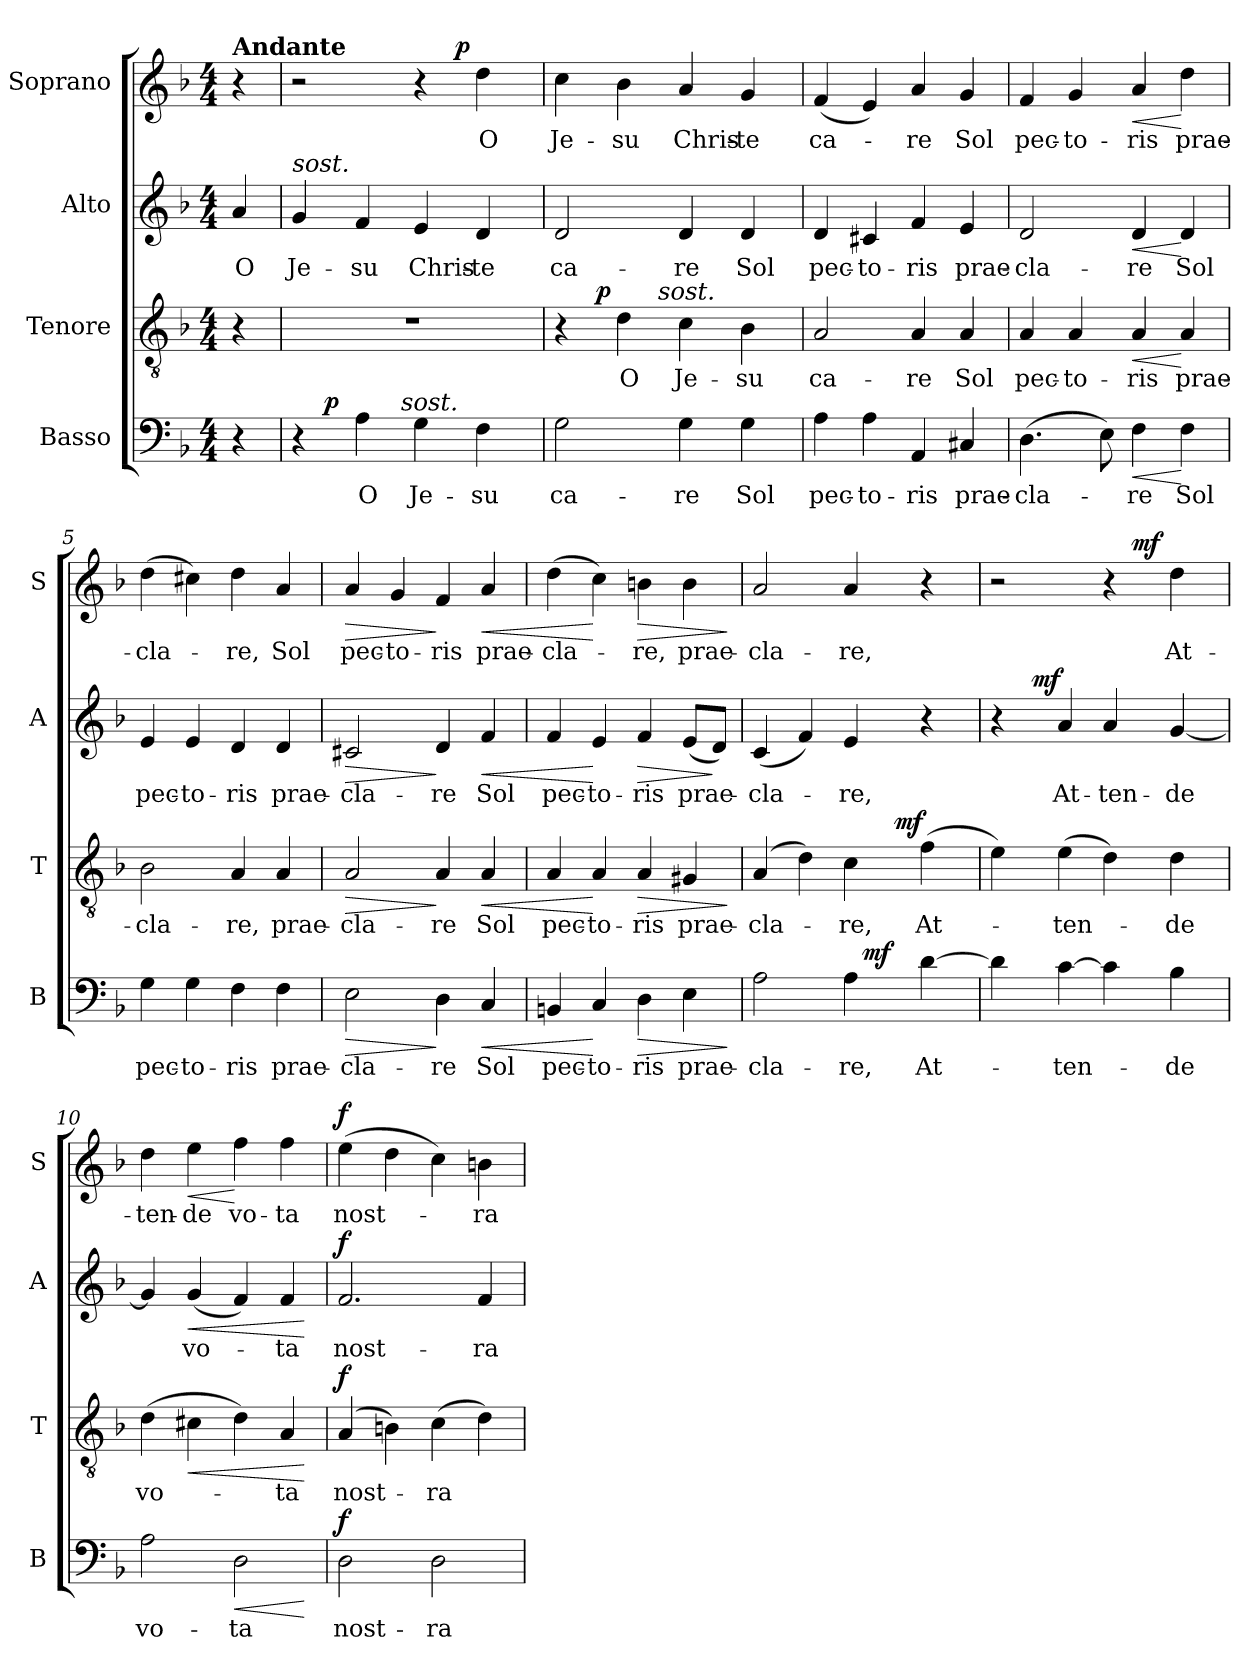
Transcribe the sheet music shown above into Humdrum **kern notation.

**kern	**text	**dynam	**kern	**text	**dynam	**kern	**text	**dynam	**kern	**text	**dynam
*part4	*part4	*part4	*part3	*part3	*part3	*part2	*part2	*part2	*part1	*part1	*part1
*staff4	*staff4	*staff4	*staff3	*staff3	*staff3	*staff2	*staff2	*staff2	*staff1	*staff1	*staff1
*I"Basso	*	*	*I"Tenore	*	*	*I"Alto	*	*	*I"Soprano	*	*
*I'B	*	*	*I'T	*	*	*I'A	*	*	*I'S	*	*
*clefF4	*	*	*clefGv2	*	*	*clefG2	*	*	*clefG2	*	*
*k[b-]	*	*	*k[b-]	*	*	*k[b-]	*	*	*k[b-]	*	*
*d:	*	*	*d:	*	*	*d:	*	*	*d:	*	*
*M4/4	*	*	*M4/4	*	*	*M4/4	*	*	*M4/4	*	*
*MM88	*	*	*MM88	*	*	*MM88	*	*	*MM88	*	*
=	=	=	=	=	=	=	=	=	=	=	=
!	!	!	!	!	!	!	!	!	!LO:TX:a:B:t=Andante	!	!
!	!	!	!	!	!	!	!LO:LY:b	!	!	!	!
4r	.	.	4r	.	.	4a/	O	.	4r	.	.
=1	=1	=1	=1	=1	=1	=1	=1	=1	=1	=1	=1
!	!	!	!	!	!	!LO:TX:a:i:t=sost.	!	!	!	!	!
!	!	!	!	!	!	!	!LO:LY:b	!	!	!	!
*^	*	*	*	*	*	*	*	*	*^	*	*
*	*^	*	*	*	*	*	*	*	*	*	*	*	*
4r	8ryy	4...ryy	.	.	1r	.	.	4g/	Je-	.	2r	2ryy	.	.
!	!	!	!	!LO:DY:a	!	!	!	!	!	!	!	!	!	!
.	2..ryy	.	.	p	.	.	.	.	.	.	.	.	.	.
!	!	!	!LO:LY:b	!	!	!	!	!	!LO:LY:b	!	!	!	!	!
4A\	.	.	O	.	.	.	.	4f/	-su	.	.	.	.	.
!	!	!LO:TX:a:i:t=sost.	!	!	!	!	!	!	!	!	!	!	!	!
.	.	2ryy	.	.	.	.	.	.	.	.	.	.	.	.
!	!	!	!LO:LY:b	!	!	!	!	!	!LO:LY:b	!	!	!	!	!
4G\	.	.	Je-	.	.	.	.	4e/	Chris-	.	4r	8.ryy	.	.
!	!	!	!	!	!	!	!	!	!	!	!	!	!	!LO:DY:a
.	.	.	.	.	.	.	.	.	.	.	.	4ryy	.	p
!	!	!	!LO:LY:b	!	!	!	!	!	!LO:LY:b	!	!	!	!LO:LY:b	!
4F\	.	.	-su	.	.	.	.	4d/	-te	.	4dd\	.	O	.
.	.	.	.	.	.	.	.	.	.	.	.	16ryy	.	.
.	.	32ryy	.	.	.	.	.	.	.	.	.	.	.	.
=2	=2	=2	=2	=2	=2	=2	=2	=2	=2	=2	=2	=2	=2	=2
!	!	!	!	!	!	!	!	!	!	!	!LO:TX:a:i:t=sost.	!	!	!
!	!	!	!LO:LY:b	!	!	!	!	!	!LO:LY:b	!	!	!	!LO:LY:b	!
*	*	*	*	*	*^	*	*	*	*	*	*	*	*	*
*v	*v	*v	*	*	*	*^	*	*	*	*	*	*v	*v	*	*
2G\	ca-	.	4r	8.ryy	4..ryy	.	.	2d/	ca-	.	4cc\	Je-	.
!	!	!	!	!	!	!	!LO:DY:a	!	!	!	!	!	!
.	.	.	.	2ryy	.	.	p	.	.	.	.	.	.
!	!	!	!	!	!	!LO:LY:b	!	!	!	!	!	!LO:LY:b	!
.	.	.	4d\	.	.	O	.	.	.	.	4b-\	-su	.
!	!	!	!	!	!LO:TX:a:i:t=sost.	!	!	!	!	!	!	!	!
.	.	.	.	.	2ryy	.	.	.	.	.	.	.	.
!	!LO:LY:b	!	!	!	!	!LO:LY:b	!	!	!LO:LY:b	!	!	!LO:LY:b	!
4G\	-re	.	4c\	.	.	Je-	.	4d/	-re	.	4a/	Chris-	.
.	.	.	.	4ryy	.	.	.	.	.	.	.	.	.
!	!LO:LY:b	!	!	!	!	!LO:LY:b	!	!	!LO:LY:b	!	!	!LO:LY:b	!
4G\	Sol	.	4B-\	.	.	-su	.	4d/	Sol	.	4g/	-te	.
.	.	.	.	16ryy	16ryy	.	.	.	.	.	.	.	.
=3	=3	=3	=3	=3	=3	=3	=3	=3	=3	=3	=3	=3	=3
!	!LO:LY:b	!	!	!	!	!LO:LY:b	!	!	!LO:LY:b	!	!	!LO:LY:b	!
*	*	*	*v	*v	*v	*	*	*	*	*	*	*	*
4A\	pec-	.	2A/	ca-	.	4d/	pec-	.	(<4f/	ca-	.
!	!LO:LY:b	!	!	!	!	!	!LO:LY:b	!	!	!	!
4A\	-to-	.	.	.	.	4c#X/	-to-	.	4e/)	.	.
!	!LO:LY:b	!	!	!LO:LY:b	!	!	!LO:LY:b	!	!	!LO:LY:b	!
4AA/	-ris	.	4A/	-re	.	4f/	-ris	.	4a/	-re	.
!	!LO:LY:b	!	!	!LO:LY:b	!	!	!LO:LY:b	!	!	!LO:LY:b	!
4C#X/	prae-	.	4A/	Sol	.	4e/	prae-	.	4g/	Sol	.
=4	=4	=4	=4	=4	=4	=4	=4	=4	=4	=4	=4
!	!LO:LY:b	!	!	!LO:LY:b	!	!	!LO:LY:b	!	!	!LO:LY:b	!
(>4.D\	-cla-	.	4A/	pec-	.	2d/	-cla-	.	4f/	pec-	.
!	!	!	!	!LO:LY:b	!	!	!	!	!	!LO:LY:b	!
.	.	.	4A/	-to-	.	.	.	.	4g/	-to-	.
8E\)	.	.	.	.	.	.	.	.	.	.	.
!	!LO:LY:b	!LO:HP:b	!	!LO:LY:b	!LO:HP:b	!	!LO:LY:b	!LO:HP:b	!	!LO:LY:b	!LO:HP:b
4F\	-re	<	4A/	-ris	<	4d/	-re	<	4a/	-ris	<
!	!LO:LY:b	!	!	!LO:LY:b	!	!	!LO:LY:b	!	!	!LO:LY:b	!
4F\	Sol	[	4A/	prae-	[	4d/	Sol	[	4dd\	prae-	[
!!LO:LB:g=z
=5	=5	=5	=5	=5	=5	=5	=5	=5	=5	=5	=5
!	!LO:LY:b	!	!	!LO:LY:b	!	!	!LO:LY:b	!	!	!LO:LY:b	!
4G\	pec-	.	2B-\	-cla-	.	4e/	pec-	.	(>4dd\	-cla-	.
!	!LO:LY:b	!	!	!	!	!	!LO:LY:b	!	!	!	!
4G\	-to-	.	.	.	.	4e/	-to-	.	4cc#X\)	.	.
!	!LO:LY:b	!	!	!LO:LY:b	!	!	!LO:LY:b	!	!	!LO:LY:b	!
4F\	-ris	.	4A/	-re,	.	4d/	-ris	.	4dd\	-re,	.
!	!LO:LY:b	!	!	!LO:LY:b	!	!	!LO:LY:b	!	!	!LO:LY:b	!
4F\	prae-	.	4A/	prae-	.	4d/	prae-	.	4a/	Sol	.
=6	=6	=6	=6	=6	=6	=6	=6	=6	=6	=6	=6
!	!LO:LY:b	!LO:HP:b	!	!LO:LY:b	!LO:HP:b	!	!LO:LY:b	!LO:HP:b	!	!LO:LY:b	!LO:HP:b
2E\	-cla-	>	2A/	-cla-	>	2c#X/	-cla-	>	4a/	pec-	>
!	!	!	!	!	!	!	!	!	!	!LO:LY:b	!
.	.	.	.	.	.	.	.	.	4g/	-to-	.
!	!LO:LY:b	!	!	!LO:LY:b	!	!	!LO:LY:b	!	!	!LO:LY:b	!
4D\	-re	]	4A/	-re	]	4d/	-re	]	4f/	-ris	]
!	!LO:LY:b	!LO:HP:b	!	!LO:LY:b	!LO:HP:b	!	!LO:LY:b	!LO:HP:b	!	!LO:LY:b	!LO:HP:b
4C/	Sol	<	4A/	Sol	<	4f/	Sol	<	4a/	prae-	<
=7	=7	=7	=7	=7	=7	=7	=7	=7	=7	=7	=7
!	!LO:LY:b	!	!	!LO:LY:b	!	!	!LO:LY:b	!	!	!LO:LY:b	!
4BBn/	pec-	.	4A/	pec-	.	4f/	pec-	.	(>4dd\	-cla-	.
!	!LO:LY:b	!	!	!LO:LY:b	!	!	!LO:LY:b	!	!	!	!
4C/	-to-	[	4A/	-to-	[	4e/	-to-	[	4cc\)	.	[
!	!LO:LY:b	!LO:HP:b	!	!LO:LY:b	!LO:HP:b	!	!LO:LY:b	!LO:HP:b	!	!LO:LY:b	!LO:HP:b
4D\	-ris	>	4A/	-ris	>	4f/	-ris	>	4bn\	-re,	>
!	!LO:LY:b	!	!	!LO:LY:b	!	!	!LO:LY:b	!	!	!LO:LY:b	!
4E\	prae-	.	4G#X/	prae-	.	(<8e/L	prae-	.	4b\	prae-	.
.	.	.	.	.	.	8d/J)	.	]	.	.	.
.	.	]	.	.	]	.	.	.	.	.	]
=8	=8	=8	=8	=8	=8	=8	=8	=8	=8	=8	=8
!	!LO:LY:b	!	!	!LO:LY:b	!	!	!LO:LY:b	!	!	!LO:LY:b	!
*^	*	*	*^	*	*	*	*	*	*	*	*
2A\	2ryy	-cla-	.	(>4A/	2ryy	-cla-	.	(<4c/	-cla-	.	2a/	-cla-	.
.	.	.	.	4d\)	.	.	.	4f/)	.	.	.	.	.
!	!	!LO:LY:b	!	!	!	!LO:LY:b	!	!	!LO:LY:b	!	!	!LO:LY:b	!
4A\	16ryy	-re,	.	4c\	8ryy	-re,	.	4e/	-re,	.	4a/	-re,	.
!	!	!	!LO:DY:a	!	!	!	!	!	!	!	!	!	!
.	4..ryy	.	mf	.	.	.	.	.	.	.	.	.	.
.	.	.	.	.	32ryy	.	.	.	.	.	.	.	.
!	!	!	!	!	!	!	!LO:DY:a	!	!	!	!	!	!
.	.	.	.	.	4ryy	.	mf	.	.	.	.	.	.
!	!	!LO:LY:b	!	!	!	!LO:LY:b	!	!	!	!	!	!	!
[4d\	.	At-	.	(>4f\	.	At-	.	4r	.	.	4r	.	.
.	.	.	.	.	16.ryy	.	.	.	.	.	.	.	.
*v	*v	*	*	*	*	*	*	*	*	*	*	*	*
*	*	*	*v	*v	*	*	*	*	*	*	*	*
=9	=9	=9	=9	=9	=9	=9	=9	=9	=9	=9	=9
*	*	*	*	*	*	*^	*	*	*^	*	*
4d\]	.	.	4e\)	.	.	4r	8ryy	.	.	2r	2ryy	.	.
.	.	.	.	.	.	.	32ryy	.	.	.	.	.	.
!	!	!	!	!	!	!	!	!	!LO:DY:a	!	!	!	!
.	.	.	.	.	.	.	2ryy	.	mf	.	.	.	.
!	!LO:LY:b	!	!	!LO:LY:b	!	!	!	!LO:LY:b	!	!	!	!	!
[4c\	-ten-	.	(>4e\	-ten-	.	4a/	.	At-	.	.	.	.	.
!	!	!	!	!	!	!	!	!LO:LY:b	!	!	!	!	!
4c\]	.	.	4d\)	.	.	4a/	.	-ten-	.	4r	8ryy	.	.
!	!	!	!	!	!	!	!	!	!	!	!	!	!LO:DY:a
.	.	.	.	.	.	.	.	.	.	.	4.ryy	.	mf
.	.	.	.	.	.	.	4ryy	.	.	.	.	.	.
!	!LO:LY:b	!	!	!LO:LY:b	!	!	!	!LO:LY:b	!	!	!	!LO:LY:b	!
4B-\	-de	.	4d\	-de	.	[4g/	.	-de	.	4dd\	.	At-	.
.	.	.	.	.	.	.	16.ryy	.	.	.	.	.	.
!!LO:PB:g=z
=10	=10	=10	=10	=10	=10	=10	=10	=10	=10	=10	=10	=10	=10
!	!LO:LY:b	!	!	!LO:LY:b	!	!	!	!	!	!	!	!LO:LY:b	!
*	*	*	*	*	*	*v	*v	*	*	*	*	*	*
*	*	*	*	*	*	*	*	*	*v	*v	*	*
2A\	vo-	.	(>4d\	vo-	.	4g/]	.	.	4dd\	-ten-	.
!	!	!	!	!	!LO:HP:b	!	!LO:LY:b	!LO:HP:b	!	!LO:LY:b	!LO:HP:b
.	.	.	4c#X\	.	<	(<4g/	vo-	<	4ee\	-de	<
!	!LO:LY:b	!LO:HP:b	!	!	!	!	!	!	!	!LO:LY:b	!
2D\	-ta	<	4d\)	.	.	4f/)	.	.	4ff\	vo-	[
!	!	!	!	!LO:LY:b	!	!	!LO:LY:b	!	!	!LO:LY:b	!
.	.	.	4A/	-ta	.	4f/	-ta	.	4ff\	-ta	.
.	.	[	.	.	[	.	.	[	.	.	.
=11	=11	=11	=11	=11	=11	=11	=11	=11	=11	=11	=11
!	!LO:LY:b	!LO:DY:a	!	!LO:LY:b	!LO:DY:a	!	!LO:LY:b	!LO:DY:a	!	!LO:LY:b	!LO:DY:a
2D\	nost-	f	(>4A/	nost-	f	2.f/	nost-	f	(>4ee\	nost-	f
.	.	.	4Bn\)	.	.	.	.	.	4dd\	.	.
!	!LO:LY:b	!	!	!LO:LY:b	!	!	!	!	!	!	!
2D\	-ra	.	(>4c\	-ra	.	.	.	.	4cc\)	.	.
!	!	!	!	!	!	!	!LO:LY:b	!	!	!LO:LY:b	!
.	.	.	4d\)	.	.	4f/	-ra	.	4bn\	-ra	.
=	=	=	=	=	=	=	=	=	=	=	=
*-	*-	*-	*-	*-	*-	*-	*-	*-	*-	*-	*-
